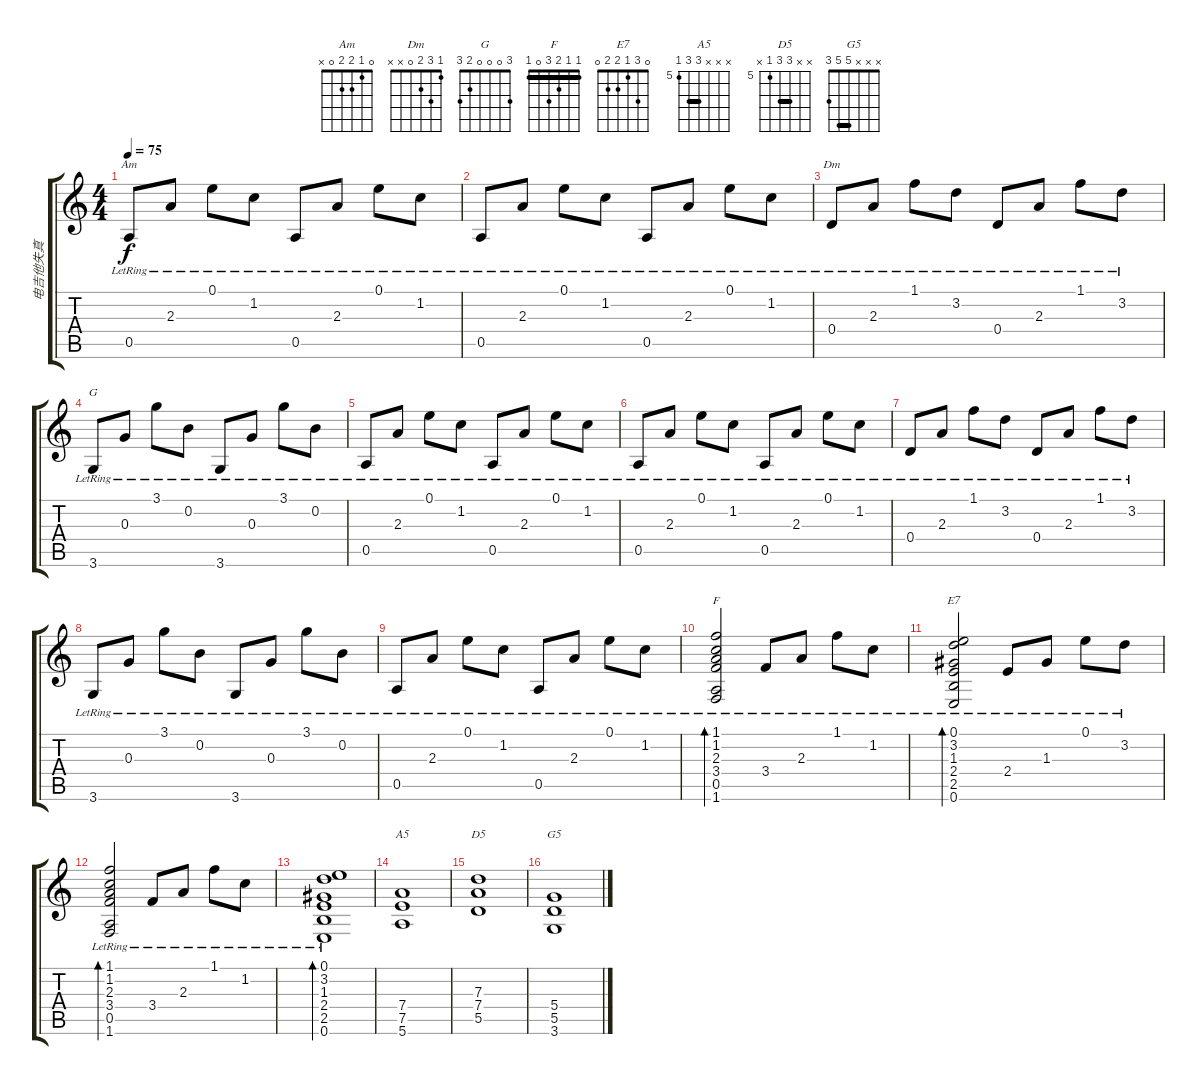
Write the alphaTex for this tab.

\track ("电吉他失真" "电吉他失真") {instrument distortionguitar}
\staff {score tabs}
\tuning (E4 B3 G3 D3 A2 E2) {hide}
\chord ("Am" 0 1 2 2 0 x)
\chord ("Dm" 1 3 2 0 x x)
\chord ("G" 3 0 0 0 2 3)
\chord ("F" 1 1 2 3 0 1) {barre 1}
\chord ("E7" 0 3 1 2 2 0)
\chord ("A5" x x x 7 7 5) {firstfret 5 barre 7}
\chord ("D5" x x 7 7 5 x) {firstfret 5 barre 7}
\chord ("G5" x x x 5 5 3) {barre 5}
\ts (4 4)
\tempo 75
\clef g2
\ks c
0.5{lr}.8{ch "Am" dy f} 2.3{lr}.8 0.1{lr}.8 1.2{lr}.8 0.5{lr}.8 2.3{lr}.8 0.1{lr}.8 1.2{lr}.8 |
0.5{lr}.8 2.3{lr}.8 0.1{lr}.8 1.2{lr}.8 0.5{lr}.8 2.3{lr}.8 0.1{lr}.8 1.2{lr}.8 |
0.4{lr}.8{ch "Dm"} 2.3{lr}.8 1.1{lr}.8 3.2{lr}.8 0.4{lr}.8 2.3{lr}.8 1.1{lr}.8 3.2{lr}.8 |
3.6{lr}.8{ch "G"} 0.3{lr}.8 3.1{lr}.8 0.2{lr}.8 3.6{lr}.8 0.3{lr}.8 3.1{lr}.8 0.2{lr}.8 |
0.5{lr}.8 2.3{lr}.8 0.1{lr}.8 1.2{lr}.8 0.5{lr}.8 2.3{lr}.8 0.1{lr}.8 1.2{lr}.8 |
0.5{lr}.8 2.3{lr}.8 0.1{lr}.8 1.2{lr}.8 0.5{lr}.8 2.3{lr}.8 0.1{lr}.8 1.2{lr}.8 |
0.4{lr}.8 2.3{lr}.8 1.1{lr}.8 3.2{lr}.8 0.4{lr}.8 2.3{lr}.8 1.1{lr}.8 3.2{lr}.8 |
3.6{lr}.8 0.3{lr}.8 3.1{lr}.8 0.2{lr}.8 3.6{lr}.8 0.3{lr}.8 3.1{lr}.8 0.2{lr}.8 |
0.5{lr}.8 2.3{lr}.8 0.1{lr}.8 1.2{lr}.8 0.5{lr}.8 2.3{lr}.8 0.1{lr}.8 1.2{lr}.8 |
(1.1{lr} 1.2{lr} 2.3{lr} 3.4{lr} 0.5{lr} 1.6{lr}).2{bd 120 ch "F"} 3.4{lr}.8 2.3{lr}.8 1.1{lr}.8 1.2{lr}.8 |
(0.1{lr} 3.2{lr} 1.3{lr} 2.4{lr} 2.5{lr} 0.6{lr}).2{bd 120 ch "E7"} 2.4{lr}.8 1.3{lr}.8 0.1{lr}.8 3.2{lr}.8 |
(1.1{lr} 1.2{lr} 2.3{lr} 3.4{lr} 0.5{lr} 1.6{lr}).2{bd 120} 3.4{lr}.8 2.3{lr}.8 1.1{lr}.8 1.2{lr}.8 |
(0.1{lr} 3.2{lr} 1.3{lr} 2.4{lr} 2.5{lr} 0.6{lr}).1{bd 120} |
(7.4 7.5 5.6).1{ch "A5" volume 10 balance 8 instrument distortionguitar} |
(7.3 7.4 5.5).1{ch "D5"} |
(5.4 5.5 3.6).1{ch "G5"}
